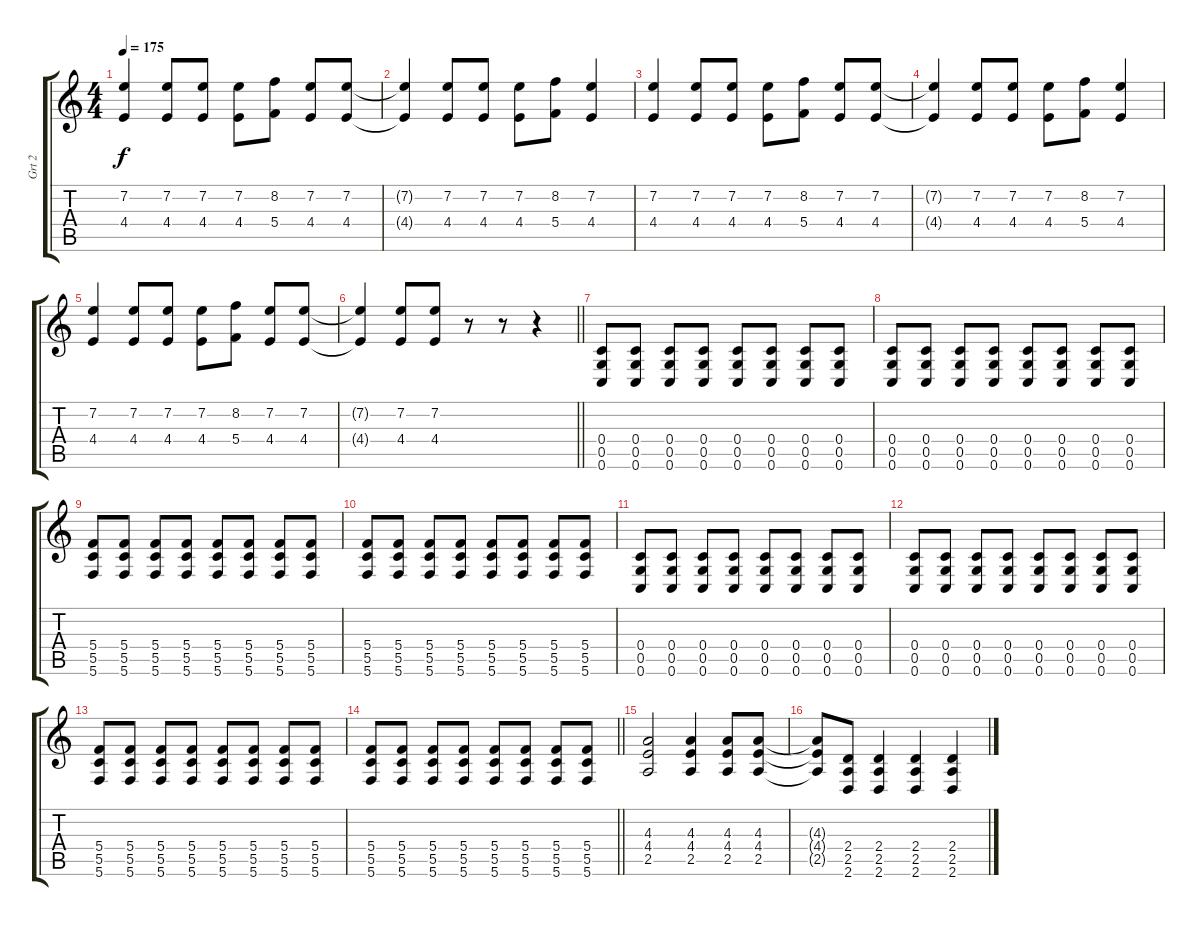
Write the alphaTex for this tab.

\track ("Grt 2" "Grt 2") {instrument distortionguitar}
\staff {score tabs}
\tuning (D4 A3 F3 C3 G2 C2) {hide}
\ts (4 4)
\tempo 175
\clef g2
\ks c
(7.2 4.4).4{dy f} (7.2 4.4).8 (7.2 4.4).8 (7.2 4.4).8 (8.2 5.4).8 (7.2 4.4).8 (7.2 4.4).8 |
(7.2{t} 4.4{t}).4 (7.2 4.4).8 (7.2 4.4).8 (7.2 4.4).8 (8.2 5.4).8 (7.2 4.4).4 |
(7.2 4.4).4 (7.2 4.4).8 (7.2 4.4).8 (7.2 4.4).8 (8.2 5.4).8 (7.2 4.4).8 (7.2 4.4).8 |
(7.2{t} 4.4{t}).4 (7.2 4.4).8 (7.2 4.4).8 (7.2 4.4).8 (8.2 5.4).8 (7.2 4.4).4 |
(7.2 4.4).4 (7.2 4.4).8 (7.2 4.4).8 (7.2 4.4).8 (8.2 5.4).8 (7.2 4.4).8 (7.2 4.4).8 |
\barLineRight lightlight
(7.2{t} 4.4{t}).4 (7.2 4.4).8 (7.2 4.4).8 r.8 r.8 r.4 |
(0.4 0.5 0.6).8{volume 16 instrument distortionguitar} (0.4 0.5 0.6).8 (0.4 0.5 0.6).8 (0.4 0.5 0.6).8 (0.4 0.5 0.6).8 (0.4 0.5 0.6).8 (0.4 0.5 0.6).8 (0.4 0.5 0.6).8 |
(0.4 0.5 0.6).8 (0.4 0.5 0.6).8 (0.4 0.5 0.6).8 (0.4 0.5 0.6).8 (0.4 0.5 0.6).8 (0.4 0.5 0.6).8 (0.4 0.5 0.6).8 (0.4 0.5 0.6).8 |
(5.4 5.5 5.6).8 (5.4 5.5 5.6).8 (5.4 5.5 5.6).8 (5.4 5.5 5.6).8 (5.4 5.5 5.6).8 (5.4 5.5 5.6).8 (5.4 5.5 5.6).8 (5.4 5.5 5.6).8 |
(5.4 5.5 5.6).8 (5.4 5.5 5.6).8 (5.4 5.5 5.6).8 (5.4 5.5 5.6).8 (5.4 5.5 5.6).8 (5.4 5.5 5.6).8 (5.4 5.5 5.6).8 (5.4 5.5 5.6).8 |
(0.4 0.5 0.6).8 (0.4 0.5 0.6).8 (0.4 0.5 0.6).8 (0.4 0.5 0.6).8 (0.4 0.5 0.6).8 (0.4 0.5 0.6).8 (0.4 0.5 0.6).8 (0.4 0.5 0.6).8 |
(0.4 0.5 0.6).8 (0.4 0.5 0.6).8 (0.4 0.5 0.6).8 (0.4 0.5 0.6).8 (0.4 0.5 0.6).8 (0.4 0.5 0.6).8 (0.4 0.5 0.6).8 (0.4 0.5 0.6).8 |
(5.4 5.5 5.6).8 (5.4 5.5 5.6).8 (5.4 5.5 5.6).8 (5.4 5.5 5.6).8 (5.4 5.5 5.6).8 (5.4 5.5 5.6).8 (5.4 5.5 5.6).8 (5.4 5.5 5.6).8 |
\barLineRight lightlight
(5.4 5.5 5.6).8 (5.4 5.5 5.6).8 (5.4 5.5 5.6).8 (5.4 5.5 5.6).8 (5.4 5.5 5.6).8 (5.4 5.5 5.6).8 (5.4 5.5 5.6).8 (5.4 5.5 5.6).8 |
(4.3 4.4 2.5).2 (4.3 4.4 2.5).4 (4.3 4.4 2.5).8 (4.3 4.4 2.5).8 |
(4.3{t} 4.4{t} 2.5{t}).8 (2.4 2.5 2.6).8 (2.4 2.5 2.6).4 (2.4 2.5 2.6).4 (2.4 2.5 2.6).4
